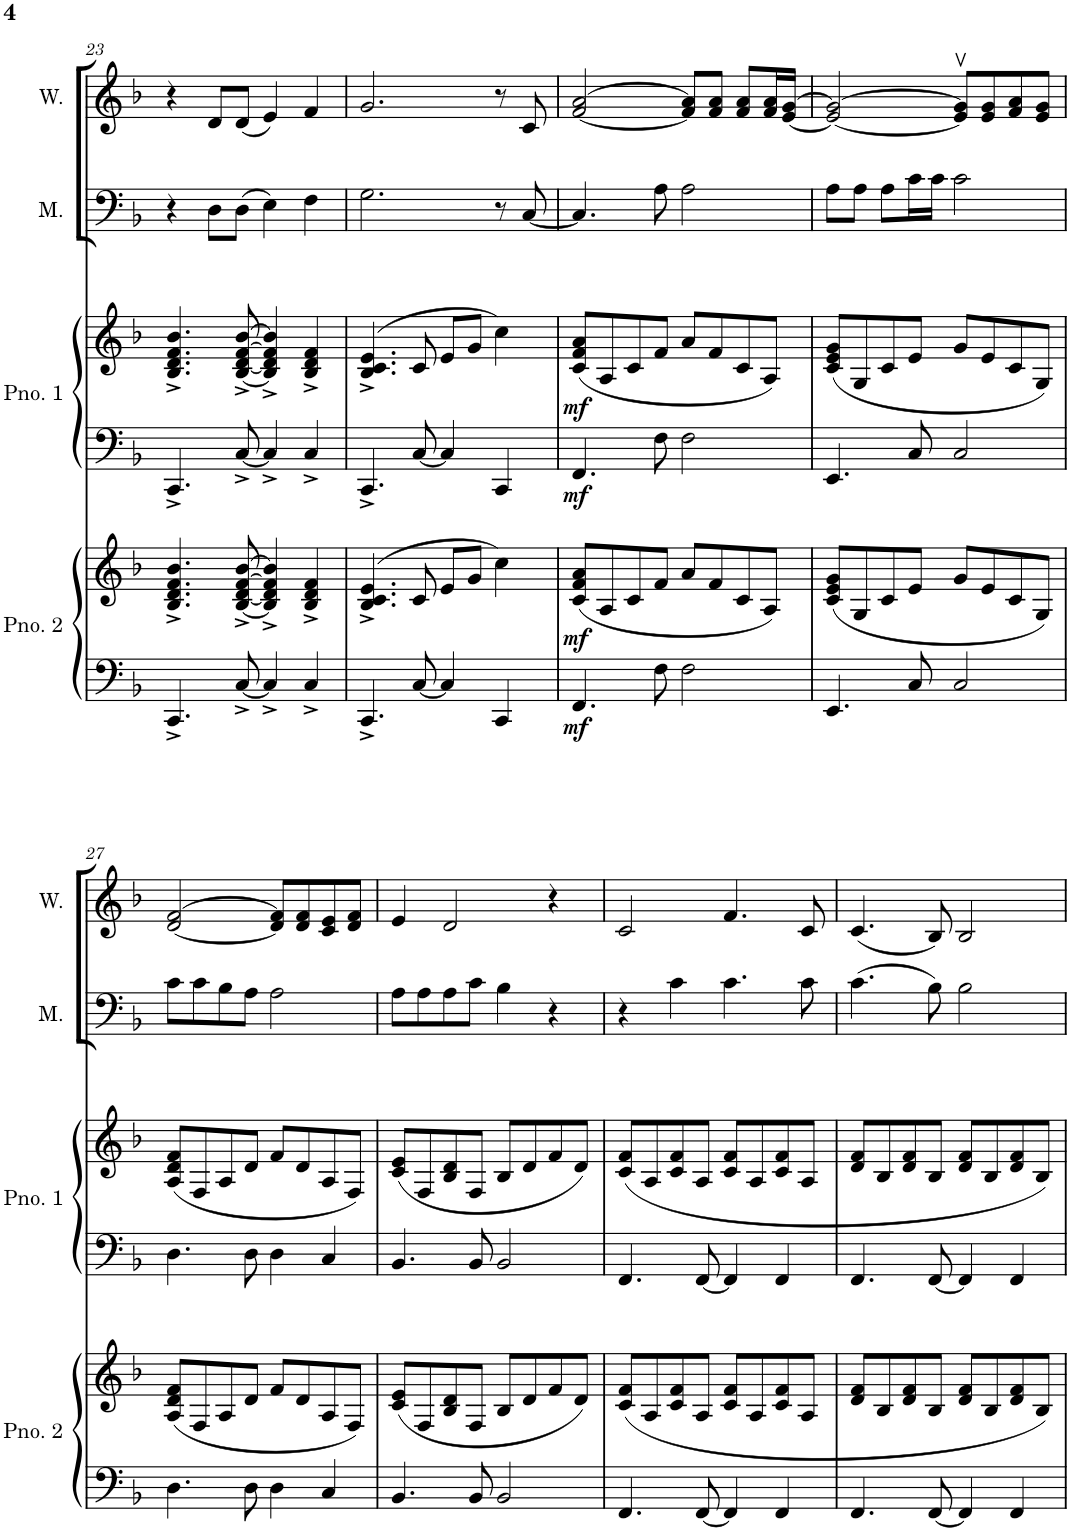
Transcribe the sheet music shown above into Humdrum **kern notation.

**kern	**kern	**dynam	**kern	**kern	**dynam	**kern	**kern
*part4	*part4	*part4	*part3	*part3	*part3	*part2	*part1
*staff6	*staff5	*staff5/6	*staff4	*staff3	*staff3/4	*staff2	*staff1
*I"Piano 2	*	*	*I"Piano 1	*	*	*I"Men	*I"Women
*I'Pno. 2	*	*	*I'Pno. 1	*	*	*I'M.	*I'W.
!!LO:PB:g=z
*clefF4	*clefG2	*	*clefF4	*clefG2	*	*clefF4	*clefG2
*k[b-]	*k[b-]	*	*k[b-]	*k[b-]	*	*k[b-]	*k[b-]
*M4/4	*M4/4	*	*M4/4	*M4/4	*	*M4/4	*M4/4
=23	=23	=23	=23	=23	=23	=23	=23
4.CC^/	4.B-/^ 4.d/^ 4.f/^ 4.b-/^	.	4.CC^/	4.B-/^ 4.d/^ 4.f/^ 4.b-/^	.	4r	4r
.	.	.	.	.	.	8D\L	8d/L
[8C^/	[8B-/^ [8d/^ [8f/^ [8b-/^	.	[8C^/	[8B-/^ [8d/^ [8f/^ [8b-/^	.	(8D\J	(8d/J
4C^/]	4B-/]^ 4d/]^ 4f/]^ 4b-/]^	.	4C^/]	4B-/]^ 4d/]^ 4f/]^ 4b-/]^	.	4E\)	4e/)
4C^/	4B-/^ 4d/^ 4f/^	.	4C^/	4B-/^ 4d/^ 4f/^	.	4F\	4f/
=24	=24	=24	=24	=24	=24	=24	=24
4.CC^/	(4.B-/^ 4.c/^ 4.e/^	.	4.CC^/	(4.B-/^ 4.c/^ 4.e/^	.	2.G\	2.g/
[8C/	8c/	.	[8C/	8c/	.	.	.
4C/]	8e/L	.	4C/]	8e/L	.	.	.
.	8g/J	.	.	8g/J	.	.	.
4CC/	4cc\)	.	4CC/	4cc\)	.	8r	8r
.	.	.	.	.	.	[8C/	8c/
=25	=25	=25	=25	=25	=25	=25	=25
!	!	!LO:DY:b=2	!	!	!	!	!
!	!	!LO:DY:n=1:b	!	!	!LO:DY:b=2	!	!
!	!	!	!	!	!LO:DY:n=1:b	!	!
4.FF/	(8c/ 8f/ 8a/L	mf mf	4.FF/	(8c/ 8f/ 8a/L	mf mf	4.C/]	[2f/ [2a/
.	8A/	.	.	8A/	.	.	.
.	8c/	.	.	8c/	.	.	.
8F\	8f/J	.	8F\	8f/J	.	8A\	.
2F\	8a/L	.	2F\	8a/L	.	2A\	8f/] 8a/]L
.	8f/	.	.	8f/	.	.	8f/ 8a/J
.	8c/	.	.	8c/	.	.	8f/ 8a/L
.	8A/J)	.	.	8A/J)	.	.	16f/ 16a/L
.	.	.	.	.	.	.	[16e/ [16g/JJ
=26	=26	=26	=26	=26	=26	=26	=26
4.EE/	(8c/ 8e/ 8g/L	.	4.EE/	(8c/ 8e/ 8g/L	.	8A\L	2e/_ 2g/_
.	8G/	.	.	8G/	.	8A\J	.
.	8c/	.	.	8c/	.	8A\L	.
8C/	8e/J	.	8C/	8e/J	.	16c\L	.
.	.	.	.	.	.	16c\JJ	.
2C/	8g/L	.	2C/	8g/L	.	2c\	8e/]v 8g/]vL
.	8e/	.	.	8e/	.	.	8e/ 8g/
.	8c/	.	.	8c/	.	.	8f/ 8a/
.	8G/J)	.	.	8G/J)	.	.	8e/ 8g/J
!!LO:LB:g=z
=27	=27	=27	=27	=27	=27	=27	=27
4.D\	(8A/ 8d/ 8f/L	.	4.D\	(8A/ 8d/ 8f/L	.	8c\L	[2d/ [2f/
.	8F/	.	.	8F/	.	8c\	.
.	8A/	.	.	8A/	.	8B-\	.
8D\	8d/J	.	8D\	8d/J	.	8A\J	.
4D\	8f/L	.	4D\	8f/L	.	2A\	8d/] 8f/]L
.	8d/	.	.	8d/	.	.	8d/ 8f/
4C/	8A/	.	4C/	8A/	.	.	8c/ 8e/
.	8F/J)	.	.	8F/J)	.	.	8d/ 8f/J
=28	=28	=28	=28	=28	=28	=28	=28
4.BB-/	(8c/ 8e/L	.	4.BB-/	(8c/ 8e/L	.	8A\L	4e/
.	8F/	.	.	8F/	.	8A\	.
.	8B-/ 8d/	.	.	8B-/ 8d/	.	8A\	2d/
8BB-/	8F/J	.	8BB-/	8F/J	.	8c\J	.
2BB-/	8B-/L	.	2BB-/	8B-/L	.	4B-\	.
.	8d/	.	.	8d/	.	.	.
.	8f/	.	.	8f/	.	4r	4r
.	8d/J)	.	.	8d/J)	.	.	.
=29	=29	=29	=29	=29	=29	=29	=29
4.FF/	(8c/ 8f/L	.	4.FF/	(8c/ 8f/L	.	4r	2c/
.	8A/	.	.	8A/	.	.	.
.	8c/ 8f/	.	.	8c/ 8f/	.	4c\	.
[8FF/	8A/J	.	[8FF/	8A/J	.	.	.
4FF/]	8c/ 8f/L	.	4FF/]	8c/ 8f/L	.	4.c\	4.f/
.	8A/	.	.	8A/	.	.	.
4FF/	8c/ 8f/	.	4FF/	8c/ 8f/	.	.	.
.	8A/J	.	.	8A/J	.	8c\	8c/
=30	=30	=30	=30	=30	=30	=30	=30
4.FF/	8d/ 8f/L	.	4.FF/	8d/ 8f/L	.	(4.c\	(4.c/
.	8B-/	.	.	8B-/	.	.	.
.	8d/ 8f/	.	.	8d/ 8f/	.	.	.
[8FF/	8B-/J	.	[8FF/	8B-/J	.	8B-\)	8B-/)
4FF/]	8d/ 8f/L	.	4FF/]	8d/ 8f/L	.	2B-\	2B-/
.	8B-/	.	.	8B-/	.	.	.
4FF/	8d/ 8f/	.	4FF/	8d/ 8f/	.	.	.
.	8B-/J)	.	.	8B-/J)	.	.	.
=	=	=	=	=	=	=	=
*-	*-	*-	*-	*-	*-	*-	*-
